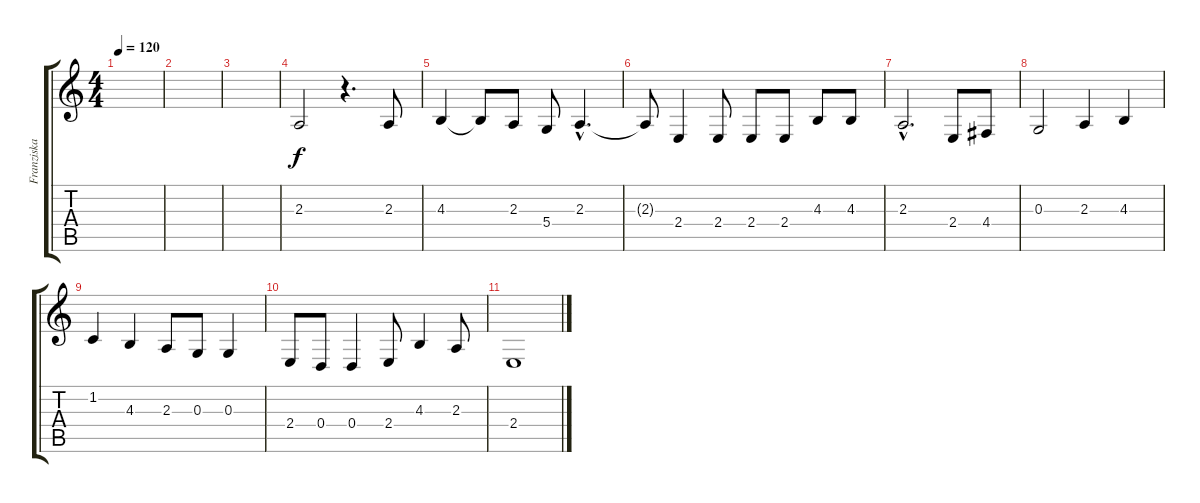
\track ("Franziska" "Franziska") {instrument trombone}
\staff {score tabs}
\tuning (E4 B3 G3 D3 A2 E2) {hide}
\ts (4 4)
\tempo 120
\clef g2
\ks c
|
|
|
2.3.2{instrument tuba} r.4{d} 2.3.8 |
4.3.4 4.3{t}.8 2.3.8 5.4.8 2.3{hac}.4{d} |
2.3{t}.8 2.4.4 2.4.8 2.4.8 2.4.8 4.3.8 4.3.8 |
2.3{hac}.2{d} 2.4.8 4.4.8 |
0.3.2 2.3.4 4.3.4 |
1.2.4 4.3.4 2.3.8 0.3.8 0.3.4 |
2.4.8 0.4.8 0.4.4 2.4.8 4.3.4 2.3.8 |
2.4.1
